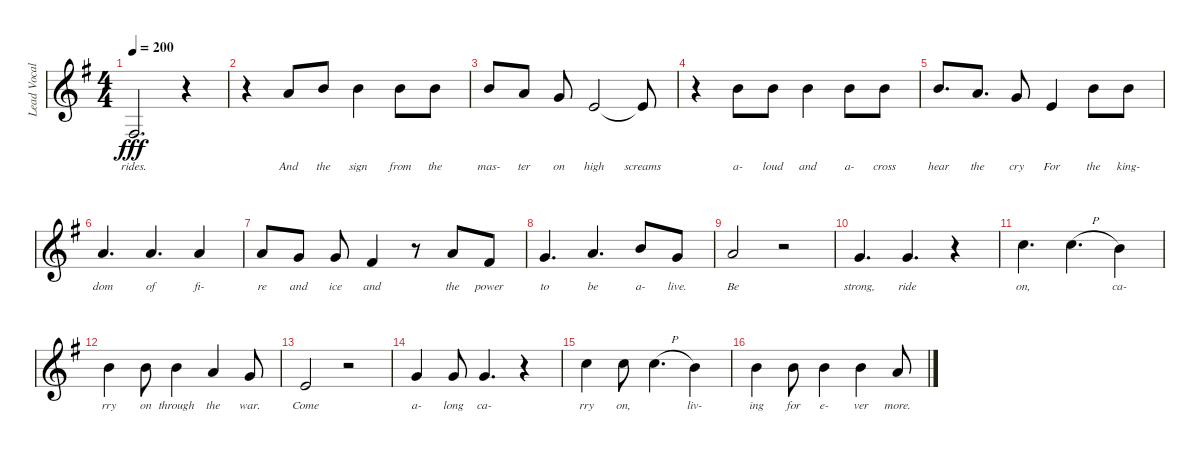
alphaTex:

\track ("Lead Vocals" "Lead Vocal") {instrument lead2sawtooth}
\staff {score}
\tuning (E4 B3 G3 D3 A2 E2) {hide}
\ts (4 4)
\tempo 200
\clef g2
\ks g
4.4{t}.2{d lyrics (0 "rides.") lyrics (1 "") lyrics (2 "") lyrics (3 "") lyrics (4 "") dy fff} r.4 |
r.4 5.1.8{lyrics (0 "And") lyrics (1 "") lyrics (2 "") lyrics (3 "") lyrics (4 "")} 7.1.8{lyrics (0 "the") lyrics (1 "") lyrics (2 "") lyrics (3 "") lyrics (4 "")} 7.1.4{lyrics (0 "sign") lyrics (1 "") lyrics (2 "") lyrics (3 "") lyrics (4 "")} 7.1.8{lyrics (0 "from") lyrics (1 "") lyrics (2 "") lyrics (3 "") lyrics (4 "")} 7.1.8{lyrics (0 "the") lyrics (1 "") lyrics (2 "") lyrics (3 "") lyrics (4 "")} |
7.1.8{lyrics (0 "mas-") lyrics (1 "") lyrics (2 "") lyrics (3 "") lyrics (4 "")} 5.1.8{lyrics (0 "ter") lyrics (1 "") lyrics (2 "") lyrics (3 "") lyrics (4 "")} 8.2.8{lyrics (0 "on") lyrics (1 "") lyrics (2 "") lyrics (3 "") lyrics (4 "")} 5.2.2{lyrics (0 "high") lyrics (1 "") lyrics (2 "") lyrics (3 "") lyrics (4 "")} 5.2{t}.8{lyrics (0 "screams") lyrics (1 "") lyrics (2 "") lyrics (3 "") lyrics (4 "")} |
r.4 7.1.8{lyrics (0 "a-") lyrics (1 "") lyrics (2 "") lyrics (3 "") lyrics (4 "")} 7.1.8{lyrics (0 "loud") lyrics (1 "") lyrics (2 "") lyrics (3 "") lyrics (4 "")} 7.1.4{lyrics (0 "and") lyrics (1 "") lyrics (2 "") lyrics (3 "") lyrics (4 "")} 7.1.8{lyrics (0 "a-") lyrics (1 "") lyrics (2 "") lyrics (3 "") lyrics (4 "")} 7.1.8{lyrics (0 "cross") lyrics (1 "") lyrics (2 "") lyrics (3 "") lyrics (4 "")} |
7.1.8{d lyrics (0 "hear") lyrics (1 "") lyrics (2 "") lyrics (3 "") lyrics (4 "")} 5.1.8{d lyrics (0 "the") lyrics (1 "") lyrics (2 "") lyrics (3 "") lyrics (4 "")} 8.2.8{lyrics (0 "cry") lyrics (1 "") lyrics (2 "") lyrics (3 "") lyrics (4 "")} 5.2.4{lyrics (0 "For") lyrics (1 "") lyrics (2 "") lyrics (3 "") lyrics (4 "")} 7.1.8{lyrics (0 "the") lyrics (1 "") lyrics (2 "") lyrics (3 "") lyrics (4 "")} 7.1.8{lyrics (0 "king-") lyrics (1 "") lyrics (2 "") lyrics (3 "") lyrics (4 "")} |
5.1.4{d lyrics (0 "dom") lyrics (1 "") lyrics (2 "") lyrics (3 "") lyrics (4 "")} 5.1.4{d lyrics (0 "of") lyrics (1 "") lyrics (2 "") lyrics (3 "") lyrics (4 "")} 5.1.4{lyrics (0 "fi-") lyrics (1 "") lyrics (2 "") lyrics (3 "") lyrics (4 "")} |
5.1.8{lyrics (0 "re") lyrics (1 "") lyrics (2 "") lyrics (3 "") lyrics (4 "")} 3.1.8{lyrics (0 "and") lyrics (1 "") lyrics (2 "") lyrics (3 "") lyrics (4 "")} 3.1.8{lyrics (0 "ice") lyrics (1 "") lyrics (2 "") lyrics (3 "") lyrics (4 "")} 2.1.4{lyrics (0 "and") lyrics (1 "") lyrics (2 "") lyrics (3 "") lyrics (4 "")} r.8 5.1.8{lyrics (0 "the") lyrics (1 "") lyrics (2 "") lyrics (3 "") lyrics (4 "")} 2.1.8{lyrics (0 "power") lyrics (1 "") lyrics (2 "") lyrics (3 "") lyrics (4 "")} |
3.1.4{d lyrics (0 "to") lyrics (1 "") lyrics (2 "") lyrics (3 "") lyrics (4 "")} 5.1.4{d lyrics (0 "be") lyrics (1 "") lyrics (2 "") lyrics (3 "") lyrics (4 "")} 7.1.8{lyrics (0 "a-") lyrics (1 "") lyrics (2 "") lyrics (3 "") lyrics (4 "")} 3.1.8{lyrics (0 "live.") lyrics (1 "") lyrics (2 "") lyrics (3 "") lyrics (4 "")} |
5.1.2{lyrics (0 "Be") lyrics (1 "") lyrics (2 "") lyrics (3 "") lyrics (4 "")} r.2 |
3.1.4{d lyrics (0 "strong,") lyrics (1 "") lyrics (2 "") lyrics (3 "") lyrics (4 "")} 3.1.4{d lyrics (0 "ride") lyrics (1 "") lyrics (2 "") lyrics (3 "") lyrics (4 "")} r.4 |
8.1.4{d lyrics (0 "on,") lyrics (1 "") lyrics (2 "") lyrics (3 "") lyrics (4 "")} 8.1{h}.4{d lyrics (0 "") lyrics (1 "") lyrics (2 "") lyrics (3 "") lyrics (4 "")} 7.1.4{lyrics (0 "ca-") lyrics (1 "") lyrics (2 "") lyrics (3 "") lyrics (4 "")} |
7.1.4{lyrics (0 "rry") lyrics (1 "") lyrics (2 "") lyrics (3 "") lyrics (4 "")} 7.1.8{lyrics (0 "on") lyrics (1 "") lyrics (2 "") lyrics (3 "") lyrics (4 "")} 7.1.4{lyrics (0 "through") lyrics (1 "") lyrics (2 "") lyrics (3 "") lyrics (4 "")} 5.1.4{lyrics (0 "the") lyrics (1 "") lyrics (2 "") lyrics (3 "") lyrics (4 "")} 3.1.8{lyrics (0 "war.") lyrics (1 "") lyrics (2 "") lyrics (3 "") lyrics (4 "")} |
0.1.2{lyrics (0 "Come") lyrics (1 "") lyrics (2 "") lyrics (3 "") lyrics (4 "")} r.2 |
3.1.4{lyrics (0 "a-") lyrics (1 "") lyrics (2 "") lyrics (3 "") lyrics (4 "")} 3.1.8{lyrics (0 "long") lyrics (1 "") lyrics (2 "") lyrics (3 "") lyrics (4 "")} 3.1.4{d lyrics (0 "ca-") lyrics (1 "") lyrics (2 "") lyrics (3 "") lyrics (4 "")} r.4 |
8.1.4{lyrics (0 "rry") lyrics (1 "") lyrics (2 "") lyrics (3 "") lyrics (4 "")} 8.1.8{lyrics (0 "on,") lyrics (1 "") lyrics (2 "") lyrics (3 "") lyrics (4 "")} 8.1{h}.4{d lyrics (0 "") lyrics (1 "") lyrics (2 "") lyrics (3 "") lyrics (4 "")} 7.1.4{lyrics (0 "liv-") lyrics (1 "") lyrics (2 "") lyrics (3 "") lyrics (4 "")} |
7.1.4{lyrics (0 "ing") lyrics (1 "") lyrics (2 "") lyrics (3 "") lyrics (4 "")} 7.1.8{lyrics (0 "for") lyrics (1 "") lyrics (2 "") lyrics (3 "") lyrics (4 "")} 7.1.4{lyrics (0 "e-") lyrics (1 "") lyrics (2 "") lyrics (3 "") lyrics (4 "")} 7.1.4{lyrics (0 "ver") lyrics (1 "") lyrics (2 "") lyrics (3 "") lyrics (4 "")} 5.1.8{lyrics (0 "more.") lyrics (1 "") lyrics (2 "") lyrics (3 "") lyrics (4 "")}
